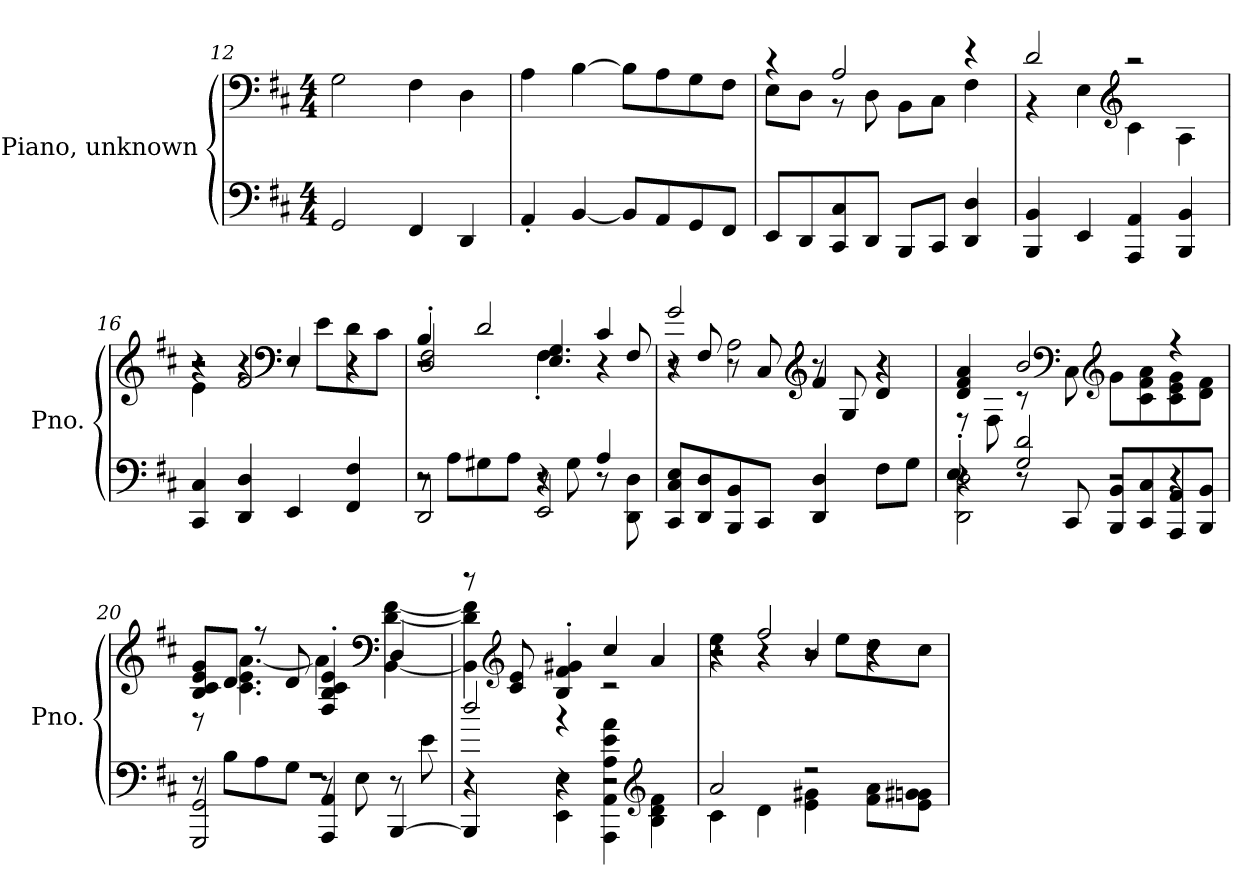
**kern	**kern
*part1	*part1
*staff2	*staff1
*I"Piano, unknown	*
*I'Pno.	*
*clefF4	*clefF4
*k[f#c#]	*k[f#c#]
*M4/4	*M4/4
=12	=12
2GG/	2G\
4FF#/	4F#\
4DD/	4D\
=13	=13
4AA'/	4A\
[4BB/	[4B\
8BB/L]	8B\L]
8AA/	8A\
8GG/	8G\
8FF#/J	8F#\J
!!LO:LB:g=z
=14	=14
*	*^
8EE/L	4r	8E\L
8DD/	.	8D\J
8CC#/ 8C#/	2A/	8r
8DD/J	.	8D\
8BBB/L	.	8BB\L
8CC#/J	.	8C#\J
4DD/ 4D/	4r	4F#\
=15	=15	=15
4BBB/ 4BB/	2d/	4r
4EE/	.	4E\
*	*clefG2	*
4AAA/ 4AA/	2r	4c#\
4BBB/ 4BB/	.	4A\
=16	=16	=16
*	*	*^
4CC#/ 4C#/	4r	4e\	2r
4DD/ 4D/	2f#/	4r	.
*	*clefF4	*	*
4EE/	.	8r	4E/
.	.	8e\L	.
4FF#/ 4F#/	4r	8d\	4r
.	.	8c#\J	.
=17	=17	=17	=17
*^	*	*	*
*	*^	*	*	*
2r	8r	2DD/	4B'/	2r	2D/ 2F#/
.	8A\L	.	.	.	.
.	8G#X\	.	2d/	.	.
.	8A\J	.	.	.	.
4r	8r	2EE/	.	4F#'\	4.E/ 4.G/
.	8G#\	.	.	.	.
4A/	8r	.	4c#/	4r	.
.	8DD\ 8D\	.	.	.	8F#/
*v	*v	*v	*	*	*
!!LO:LB:g=z	!!	!!
=18	=18	=18	=18
8CC#/ 8C#/ 8E/L	2g/	4r	8r
8DD/ 8D/	.	.	8F#/
8BBB/ 8BB/	.	2A\	8r
8CC#/J	.	.	8C#/
*	*clefG2	*	*
4DD/ 4D/	4f#/	.	8r
.	.	.	8G/
8F#\L	4r	4r	4d/
8G\J	.	.	.
*	*	*v	*v
=19	=19	=19
*^	*	*
*	*^	*	*
4r	2DD\ 2D\	4E'/	4d/ 4f#/ 4a/	8r
.	.	.	.	8F#\
2G/ 2d/	.	8r	2b/	8r
*	*	*	*clefF4	*
.	.	8CC#/	.	8C#\
*	*	*	*clefG2	*
.	2r	8BBB/ 8BB/L	.	8g\L
.	.	8CC#/ 8C#/	.	8c#\ 8f#\ 8a\
4r	.	8AAA/ 8AA/	4r	8c#\ 8e\ 8g\
.	.	8BBB/ 8BB/J	.	8d\ 8f#\J
=20	=20	=20	=20	=20
1r	8r	2GGG/ 2GG/	8B/ 8c#/ 8e/ 8g/L	8r
.	8B\L	.	8d/J	4.c#\ 4.e\ [4.a\
.	8A\	.	8r	.
.	8G\J	.	8d/	.
.	8r	4AAA/ 4AA/	4F#/' 4B/' 4c#/' 4e/'	4a\]
.	8E\	.	.	.
*	*	*	*clefF4	*
.	8r	[4BBB/	4D/	[4BB\ [4d\ [4f#\
.	8e\	.	.	.
!!LO:LB:g=z	!!
=21	=21	=21	=21	=21
2dd/	4r	4BBB/]	8r	4BB\] 4d\] 4f#\]
*	*	*	*clefG2	*
.	.	.	8c#/ 8e/	.
.	4EE\ 4E\	4r	4B/' 4f#/' 4g#X/'	4r
2r	4AAA\ 4AA\ 4A\ 4e\ 4a\	2r	4cc#/	2r
*clefG2	*	*	*	*
.	4B\ 4d\ 4f#\	.	4a/	.
*	*v	*v	*	*
=22	=22	=22	=22
*	*	*	*^
2a/	4c#\	4r	4ee\	2r
.	4d\	2ff#/	4r	.
2r	4e\ 4g#X\	.	8r	4b/
.	.	.	8ee\L	.
.	8f#\ 8a\L	4r	8dd\	4r
.	8e\ 8gn\ 8g#X\J	.	8cc#\J	.
*v	*v	*	*	*
*	*v	*v	*v
=	=
*-	*-
